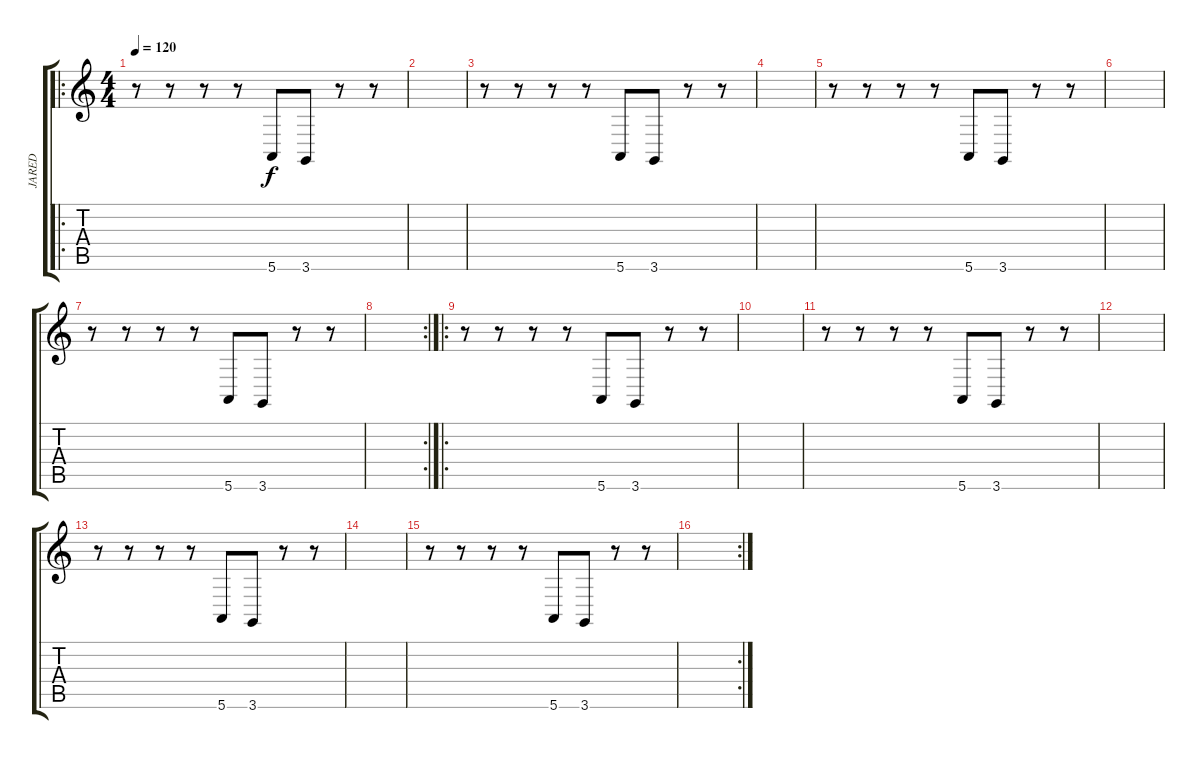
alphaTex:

\track ("JARED" "JARED") {instrument xylophone}
\staff {score tabs}
\tuning (E4 B3 G3 D3 A2 E2) {hide}
\ro
\ts (4 4)
\tempo 120
\clef g2
\ks c
r.8{dy f instrument xylophone} r.8 r.8 r.8 5.6.8 3.6.8 r.8 r.8 |
|
r.8 r.8 r.8 r.8 5.6.8 3.6.8 r.8 r.8 |
|
r.8 r.8 r.8 r.8 5.6.8 3.6.8 r.8 r.8 |
|
r.8 r.8 r.8 r.8 5.6.8 3.6.8 r.8 r.8 |
\rc 2
|
\ro
r.8 r.8 r.8 r.8 5.6.8 3.6.8 r.8 r.8 |
|
r.8 r.8 r.8 r.8 5.6.8 3.6.8 r.8 r.8 |
|
r.8 r.8 r.8 r.8 5.6.8 3.6.8 r.8 r.8 |
|
r.8 r.8 r.8 r.8 5.6.8 3.6.8 r.8 r.8 |
\rc 2
